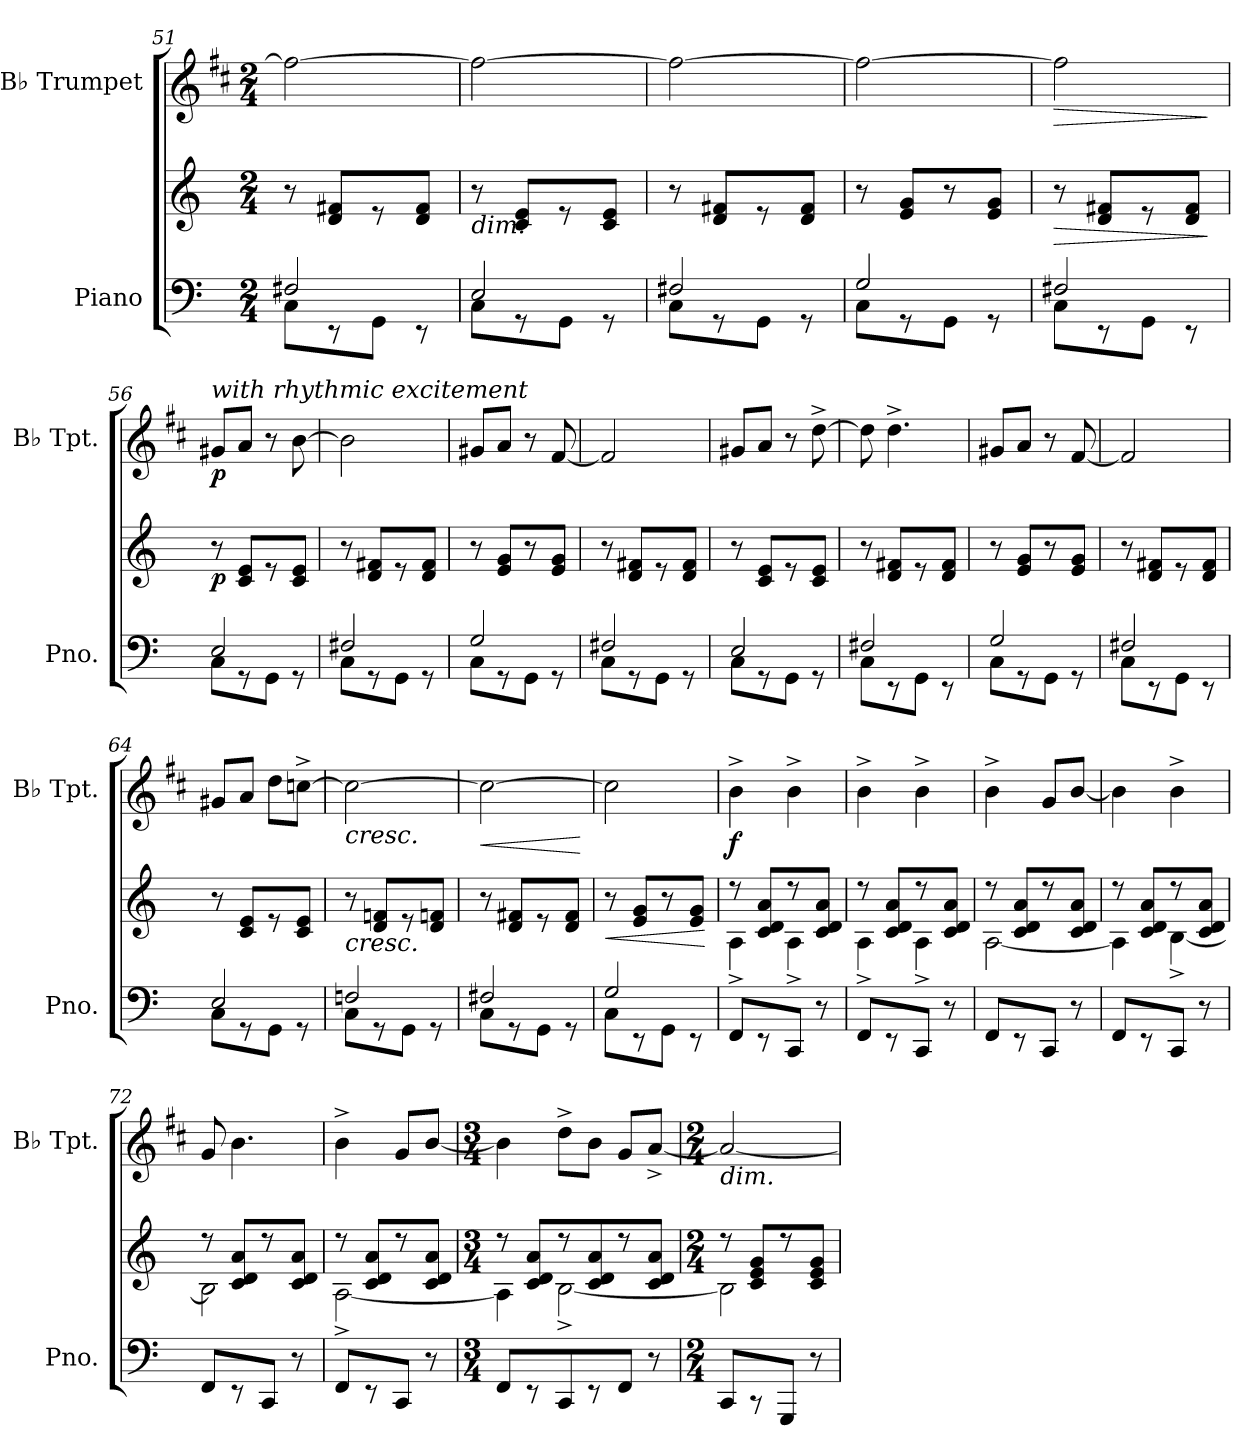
**kern	**kern	**dynam	**kern	**dynam
*part2	*part2	*part2	*part1	*part1
*staff3	*staff2	*staff2/3	*staff1	*staff1
*I"Piano	*	*	*I"B♭ Trumpet	*
*I'Pno.	*	*	*I'B♭ Tpt.	*
*clefF4	*clefG2	*	*clefG2	*
*	*	*	*ITrd1c2	*
*k[]	*k[]	*	*k[]	*
*M2/4	*M2/4	*	*M2/4	*
=51	=51	=51	=51	=51
*^	*	*	*	*
2F#X/	8C\L	8r	.	2ee\_	.
.	8r	8d/ 8f#X/L	.	.	.
.	8GG\J	8r	.	.	.
.	8r	8d/ 8f#/J	.	.	.
!!LO:LB:g=z
=52	=52	=52	=52	=52	=52
!	!	!LO:TX:b:i:t=dim.	!	!	!
2E/	8C\L	8r	.	2ee\_	.
.	8r	8c/ 8e/L	.	.	.
.	8GG\J	8r	.	.	.
.	8r	8c/ 8e/J	.	.	.
=53	=53	=53	=53	=53	=53
2F#X/	8C\L	8r	.	2ee\_	.
.	8r	8d/ 8f#X/L	.	.	.
.	8GG\J	8r	.	.	.
.	8r	8d/ 8f#/J	.	.	.
=54	=54	=54	=54	=54	=54
2G/	8C\L	8r	.	2ee\_	.
.	8r	8e/ 8g/L	.	.	.
.	8GG\J	8r	.	.	.
.	8r	8e/ 8g/J	.	.	.
=55	=55	=55	=55	=55	=55
!	!	!	!LO:HP:b	!	!LO:HP:b
2F#X/	8C\L	8r	>	2ee\]	>
.	8r	8d/ 8f#X/L	.	.	.
.	8GG\J	8r	.	.	.
.	8r	8d/ 8f#/J	.	.	.
*v	*v	*	*	*	*
.	.	]	.	]
!!LO:PB:g=z
=56	=56	=56	=56	=56
*^	*	*	*	*
!	!	!	!	!LO:TX:a:i:t=with rhythmic excitement	!
!	!	!	!LO:DY:b	!	!LO:DY:b
2E/	8C\L	8r	p	8f#X/L	p
.	8r	8c/ 8e/L	.	8g/J	.
.	8GG\J	8r	.	8r	.
.	8r	8c/ 8e/J	.	[8a\	.
=57	=57	=57	=57	=57	=57
2F#X/	8C\L	8r	.	2a\]	.
.	8r	8d/ 8f#X/L	.	.	.
.	8GG\J	8r	.	.	.
.	8r	8d/ 8f#/J	.	.	.
=58	=58	=58	=58	=58	=58
2G/	8C\L	8r	.	8f#X/L	.
.	8r	8e/ 8g/L	.	8g/J	.
.	8GG\J	8r	.	8r	.
.	8r	8e/ 8g/J	.	[8e/	.
=59	=59	=59	=59	=59	=59
2F#X/	8C\L	8r	.	2e/]	.
.	8r	8d/ 8f#X/L	.	.	.
.	8GG\J	8r	.	.	.
.	8r	8d/ 8f#/J	.	.	.
=60	=60	=60	=60	=60	=60
2E/	8C\L	8r	.	8f#X/L	.
.	8r	8c/ 8e/L	.	8g/J	.
.	8GG\J	8r	.	8r	.
.	8r	8c/ 8e/J	.	[8cc^\	.
=61	=61	=61	=61	=61	=61
2F#X/	8C\L	8r	.	8cc\]	.
.	8r	8d/ 8f#X/L	.	4.cc^\	.
.	8GG\J	8r	.	.	.
.	8r	8d/ 8f#/J	.	.	.
!!LO:LB:g=z
=62	=62	=62	=62	=62	=62
2G/	8C\L	8r	.	8f#X/L	.
.	8r	8e/ 8g/L	.	8g/J	.
.	8GG\J	8r	.	8r	.
.	8r	8e/ 8g/J	.	[8e/	.
=63	=63	=63	=63	=63	=63
2F#X/	8C\L	8r	.	2e/]	.
.	8r	8d/ 8f#X/L	.	.	.
.	8GG\J	8r	.	.	.
.	8r	8d/ 8f#/J	.	.	.
=64	=64	=64	=64	=64	=64
2E/	8C\L	8r	.	8f#X/L	.
.	8r	8c/ 8e/L	.	8g/J	.
.	8GG\J	8r	.	8cc\L	.
.	8r	8c/ 8e/J	.	[8b-X^\J	.
=65	=65	=65	=65	=65	=65
!	!	!	!	!LO:TX:b:i:t=cresc.	!
!	!	!LO:TX:b:i:t=cresc.	!	!	!
2Fn/	8C\L	8r	.	2b-\_	.
.	8r	8d/ 8fn/L	.	.	.
.	8GG\J	8r	.	.	.
.	8r	8d/ 8fn/J	.	.	.
=66	=66	=66	=66	=66	=66
!	!	!	!	!	!LO:HP:b
2F#X/	8C\L	8r	.	2b-\_	<
.	8r	8d/ 8f#X/L	.	.	.
.	8GG\J	8r	.	.	.
.	8r	8d/ 8f#/J	.	.	.
*v	*v	*	*	*	*
.	.	.	.	[
=67	=67	=67	=67	=67
*^	*	*	*	*
!	!	!	!LO:HP:b	!	!
2G/	8C\L	8r	<	2b-\]	.
.	8r	8e/ 8g/L	.	.	.
.	8GG\J	8r	.	.	.
.	8r	8e/ 8g/J	.	.	.
*v	*v	*	*	*	*
.	.	[	.	.
!!LO:LB:g=z
=68	=68	=68	=68	=68
*	*^	*	*	*
!	!	!	!	!	!LO:DY:b
8FF/L	8r	4A^\	.	4a^\	f
8r	8c/ 8d/ 8a/L	.	.	.	.
8CC/J	8r	4A^\	.	4a^\	.
8r	8c/ 8d/ 8a/J	.	.	.	.
=69	=69	=69	=69	=69	=69
8FF/L	8r	4A^\	.	4a^\	.
8r	8c/ 8d/ 8a/L	.	.	.	.
8CC/J	8r	4A^\	.	4a^\	.
8r	8c/ 8d/ 8a/J	.	.	.	.
=70	=70	=70	=70	=70	=70
8FF/L	8r	[2A\	.	4a^\	.
8r	8c/ 8d/ 8a/L	.	.	.	.
8CC/J	8r	.	.	8f/L	.
8r	8c/ 8d/ 8a/J	.	.	[8a/J	.
=71	=71	=71	=71	=71	=71
8FF/L	8r	4A\]	.	4a\]	.
8r	8c/ 8d/ 8a/L	.	.	.	.
8CC/J	8r	[4B^\	.	4a^\	.
8r	8c/ 8d/ 8a/J	.	.	.	.
=72	=72	=72	=72	=72	=72
8FF/L	8r	2B\]	.	8f/	.
8r	8c/ 8d/ 8a/L	.	.	4.a\	.
8CC/J	8r	.	.	.	.
8r	8c/ 8d/ 8a/J	.	.	.	.
!!LO:PB:g=z
=73	=73	=73	=73	=73	=73
8FF/L	8r	[2A^\	.	4a^\	.
8r	8c/ 8d/ 8a/L	.	.	.	.
8CC/J	8r	.	.	8f/L	.
8r	8c/ 8d/ 8a/J	.	.	[8a/J	.
=74	=74	=74	=74	=74	=74
*M3/4	*M3/4	*	*	*M3/4	*
8FF/L	8r	4A\]	.	4a\]	.
8r	8c/ 8d/ 8a/L	.	.	.	.
8CC/	8r	[2B^\	.	8cc^\L	.
8r	8c/ 8d/ 8a/	.	.	8a\J	.
8FF/J	8r	.	.	8f/L	.
8r	8c/ 8d/ 8a/J	.	.	[8g^/J	.
=75	=75	=75	=75	=75	=75
*M2/4	*M2/4	*	*	*M2/4	*
!	!	!	!	!LO:TX:b:i:t=dim.	!
8CC/L	8r	2B\]	.	2g/_	.
8r	8c/ 8e/ 8g/L	.	.	.	.
8GGG/J	8r	.	.	.	.
8r	8c/ 8e/ 8g/J	.	.	.	.
*	*v	*v	*	*	*
=	=	=	=	=
*-	*-	*-	*-	*-
